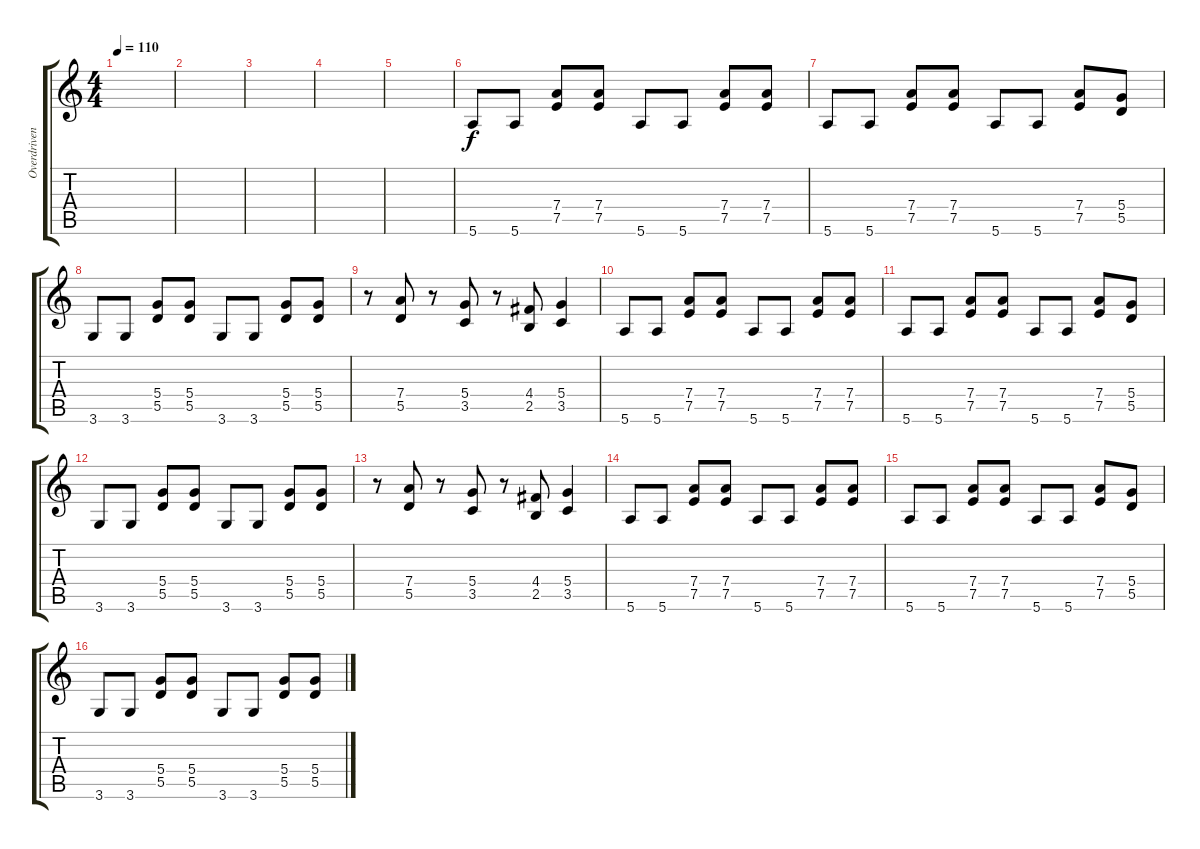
\track ("Overdriven" "Overdriven") {instrument overdrivenguitar}
\staff {score tabs}
\tuning (E4 B3 G3 D3 A2 E2) {hide}
\ts (4 4)
\tempo 110
\clef g2
\ks c
|
|
|
|
|
5.6.8 5.6.8 (7.4 7.5).8 (7.4 7.5).8 5.6.8 5.6.8 (7.4 7.5).8 (7.4 7.5).8 |
5.6.8 5.6.8 (7.4 7.5).8 (7.4 7.5).8 5.6.8 5.6.8 (7.4 7.5).8 (5.4 5.5).8 |
3.6.8 3.6.8 (5.4 5.5).8 (5.4 5.5).8 3.6.8 3.6.8 (5.4 5.5).8 (5.4 5.5).8 |
r.8 (7.4 5.5).8 r.8 (5.4 3.5).8 r.8 (4.4 2.5).8 (5.4 3.5).4 |
5.6.8 5.6.8 (7.4 7.5).8 (7.4 7.5).8 5.6.8 5.6.8 (7.4 7.5).8 (7.4 7.5).8 |
5.6.8 5.6.8 (7.4 7.5).8 (7.4 7.5).8 5.6.8 5.6.8 (7.4 7.5).8 (5.4 5.5).8 |
3.6.8 3.6.8 (5.4 5.5).8 (5.4 5.5).8 3.6.8 3.6.8 (5.4 5.5).8 (5.4 5.5).8 |
r.8 (7.4 5.5).8 r.8 (5.4 3.5).8 r.8 (4.4 2.5).8 (5.4 3.5).4 |
5.6.8 5.6.8 (7.4 7.5).8 (7.4 7.5).8 5.6.8 5.6.8 (7.4 7.5).8 (7.4 7.5).8 |
5.6.8 5.6.8 (7.4 7.5).8 (7.4 7.5).8 5.6.8 5.6.8 (7.4 7.5).8 (5.4 5.5).8 |
3.6.8 3.6.8 (5.4 5.5).8 (5.4 5.5).8 3.6.8 3.6.8 (5.4 5.5).8 (5.4 5.5).8
